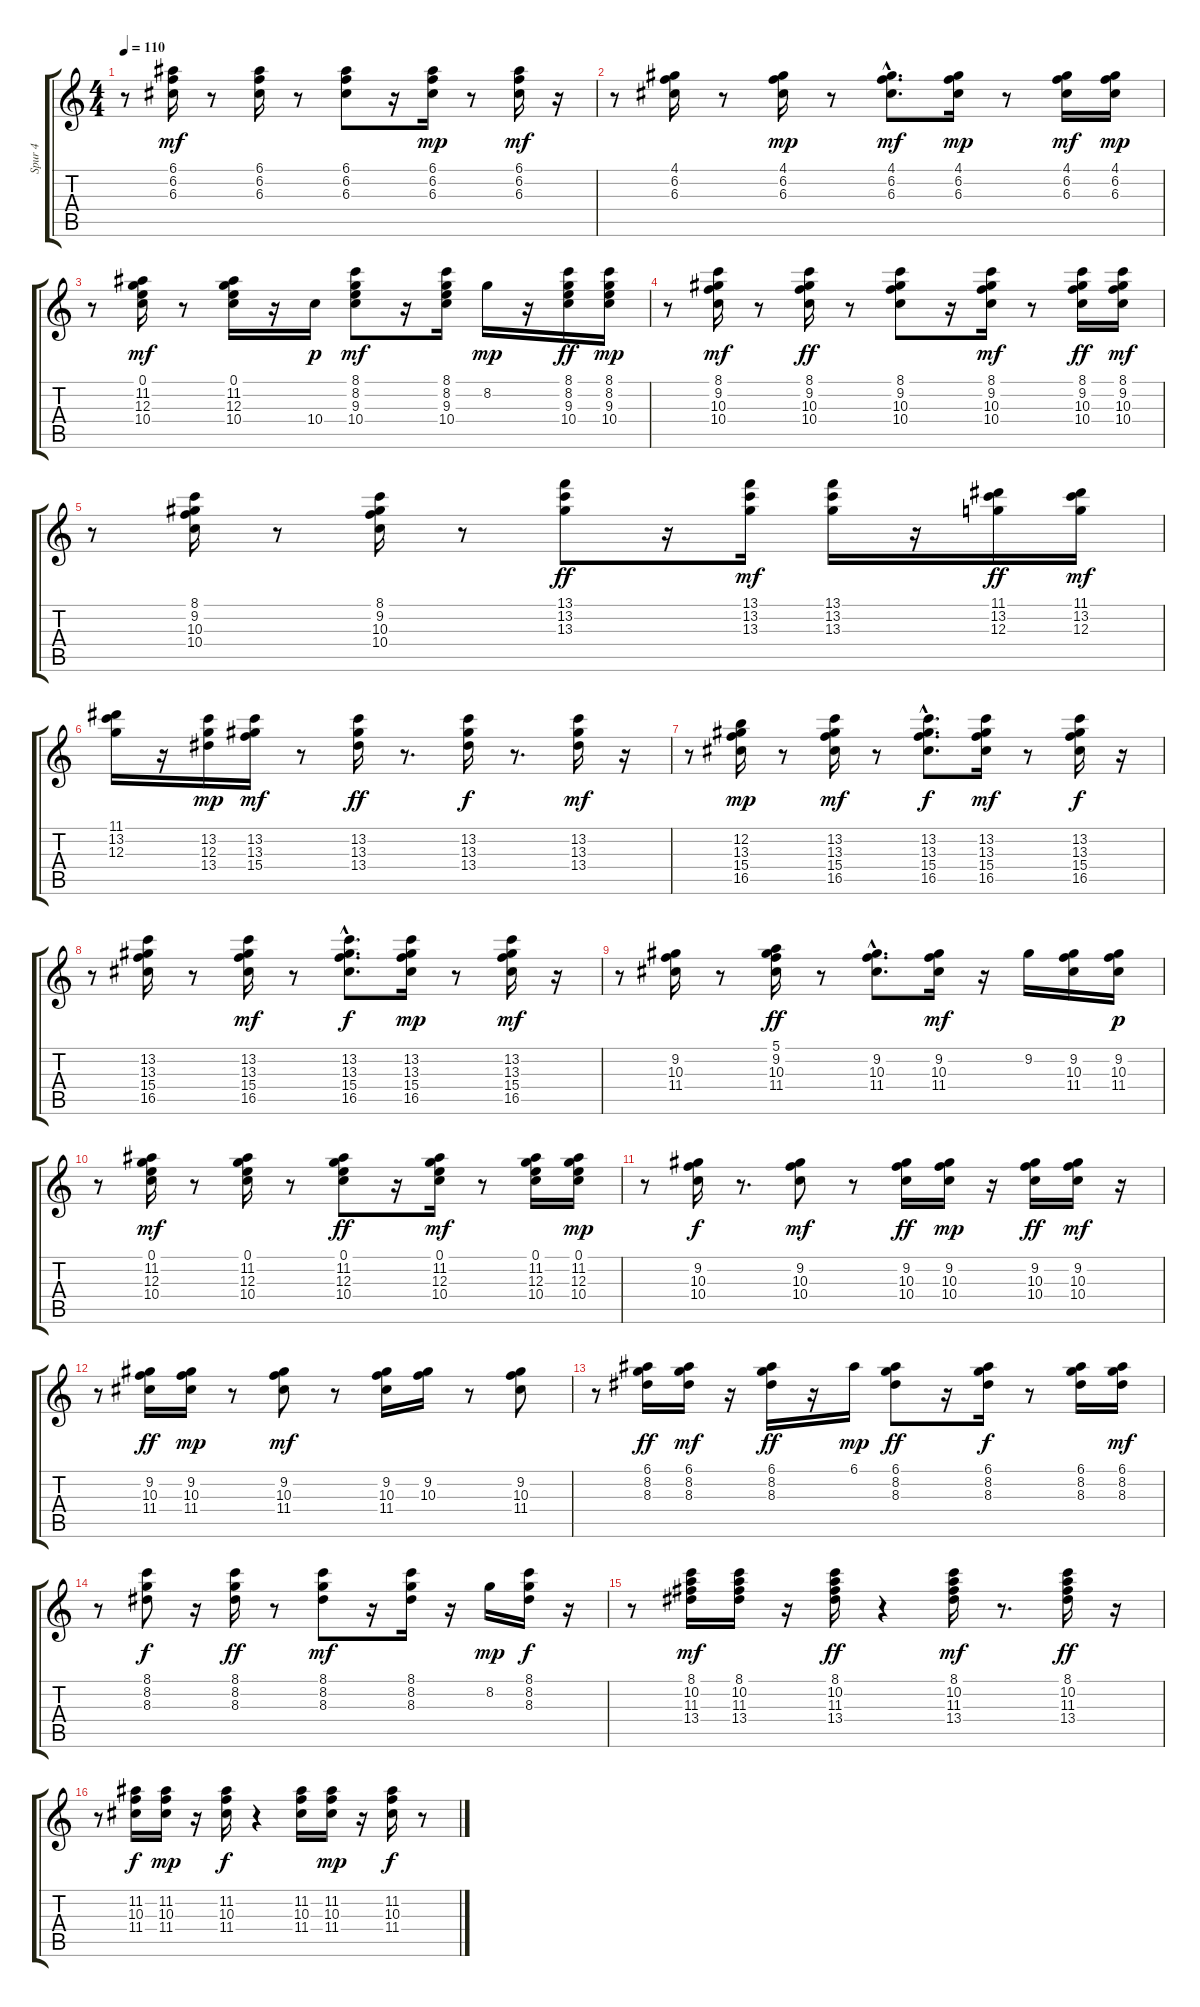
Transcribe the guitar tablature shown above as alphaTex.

\track ("Spur 4" "Spur 4") {instrument electricguitarmuted}
\staff {score tabs}
\tuning (E4 B3 G3 D3 A2 E2) {hide}
\ts (4 4)
\tempo 110
\clef g2
\ks c
r.8{dy mf} (6.1 6.2 6.3).16 r.8 (6.1 6.2 6.3).16 r.8 (6.1 6.2 6.3).8 r.16 (6.1 6.2 6.3).16{dy mp} r.8 (6.1 6.2 6.3).16{dy mf} r.16 |
r.8 (4.1 6.2 6.3).16 r.8 (4.1 6.2 6.3).16{dy mp} r.8 (4.1{hac} 6.2 6.3).8{d dy mf} (4.1 6.2 6.3).16{dy mp} r.8 (4.1 6.2 6.3).16{dy mf} (4.1 6.2 6.3).16{dy mp} |
r.8 (0.1 11.2 12.3 10.4).16{dy mf} r.8 (0.1 11.2 12.3 10.4).16 r.16 10.4.16{dy p} (8.1 8.2 9.3 10.4).8{dy mf} r.16 (8.1 8.2 9.3 10.4).16 8.2.16{dy mp} r.16 (8.1 8.2 9.3 10.4).16{dy ff} (8.1 8.2 9.3 10.4).16{dy mp} |
r.8 (8.1 9.2 10.3 10.4).16{dy mf} r.8 (8.1 9.2 10.3 10.4).16{dy ff} r.8 (8.1 9.2 10.3 10.4).8 r.16 (8.1 9.2 10.3 10.4).16{dy mf} r.8 (8.1 9.2 10.3 10.4).16{dy ff} (8.1 9.2 10.3 10.4).16{dy mf} |
r.8 (8.1 9.2 10.3 10.4).16 r.8 (8.1 9.2 10.3 10.4).16 r.8 (13.1 13.2 13.3).8{dy ff} r.16 (13.1 13.2 13.3).16{dy mf} (13.1 13.2 13.3).16 r.16 (11.1 13.2 12.3).16{dy ff} (11.1 13.2 12.3).16{dy mf} |
(11.1 13.2 12.3).16 r.16 (13.2 12.3 13.4).16{dy mp} (13.2 13.3 15.4).16{dy mf} r.8 (13.2 13.3 13.4).16{dy ff} r.8{d} (13.2 13.3 13.4).16{dy f} r.8{d} (13.2 13.3 13.4).16{dy mf} r.16 |
r.8 (12.2 13.3 15.4 16.5).16{dy mp} r.8 (13.2 13.3 15.4 16.5).16{dy mf} r.8 (13.2{hac} 13.3 15.4 16.5).8{d dy f} (13.2 13.3 15.4 16.5).16{dy mf} r.8 (13.2 13.3 15.4 16.5).16{dy f} r.16 |
r.8 (13.2 13.3 15.4 16.5).16 r.8 (13.2 13.3 15.4 16.5).16{dy mf} r.8 (13.2{hac} 13.3 15.4 16.5).8{d dy f} (13.2 13.3 15.4 16.5).16{dy mp} r.8 (13.2 13.3 15.4 16.5).16{dy mf} r.16 |
r.8 (9.2 10.3 11.4).16 r.8 (5.1 9.2 10.3 11.4).16{dy ff} r.8 (9.2{hac} 10.3{hac} 11.4{hac}).8{d} (9.2 10.3 11.4).16{dy mf} r.16 9.2.16 (9.2 10.3 11.4).16 (9.2 10.3 11.4).16{dy p} |
r.8 (0.1 11.2 12.3 10.4).16{dy mf} r.8 (0.1 11.2 12.3 10.4).16 r.8 (0.1 11.2 12.3 10.4).8{dy ff} r.16 (0.1 11.2 12.3 10.4).16{dy mf} r.8 (0.1 11.2 12.3 10.4).16 (0.1 11.2 12.3 10.4).16{dy mp} |
r.8 (9.2 10.3 10.4).16{dy f} r.8{d} (9.2 10.3 10.4).8{dy mf} r.8 (9.2 10.3 10.4).16{dy ff} (9.2 10.3 10.4).16{dy mp} r.16 (9.2 10.3 10.4).16{dy ff} (9.2 10.3 10.4).16{dy mf} r.16 |
r.8 (9.2 10.3 11.4).16{dy ff} (9.2 10.3 11.4).16{dy mp} r.8 (9.2 10.3 11.4).8{dy mf} r.8 (9.2 10.3 11.4).16 (9.2 10.3).16 r.8 (9.2 10.3 11.4).8 |
r.8 (6.1 8.2 8.3).16{dy ff} (6.1 8.2 8.3).16{dy mf} r.16 (6.1 8.2 8.3).16{dy ff} r.16 6.1.16{dy mp} (6.1 8.2 8.3).8{dy ff} r.16 (6.1 8.2 8.3).16{dy f} r.8 (6.1 8.2 8.3).16 (6.1 8.2 8.3).16{dy mf} |
r.8 (8.1 8.2 8.3).8{dy f} r.16 (8.1 8.2 8.3).16{dy ff} r.8 (8.1 8.2 8.3).8{dy mf} r.16 (8.1 8.2 8.3).16 r.16 8.2.16{dy mp} (8.1 8.2 8.3).16{dy f} r.16 |
r.8 (8.1 10.2 11.3 13.4).16{dy mf} (8.1 10.2 11.3 13.4).16 r.16 (8.1 10.2 11.3 13.4).16{dy ff} r.4 (8.1 10.2 11.3 13.4).16{dy mf} r.8{d} (8.1 10.2 11.3 13.4).16{dy ff} r.16 |
r.8 (11.2 10.3 11.4).16{dy f} (11.2 10.3 11.4).16{dy mp} r.16 (11.2 10.3 11.4).16{dy f} r.4 (11.2 10.3 11.4).16 (11.2 10.3 11.4).16{dy mp} r.16 (11.2 10.3 11.4).16{dy f} r.8
